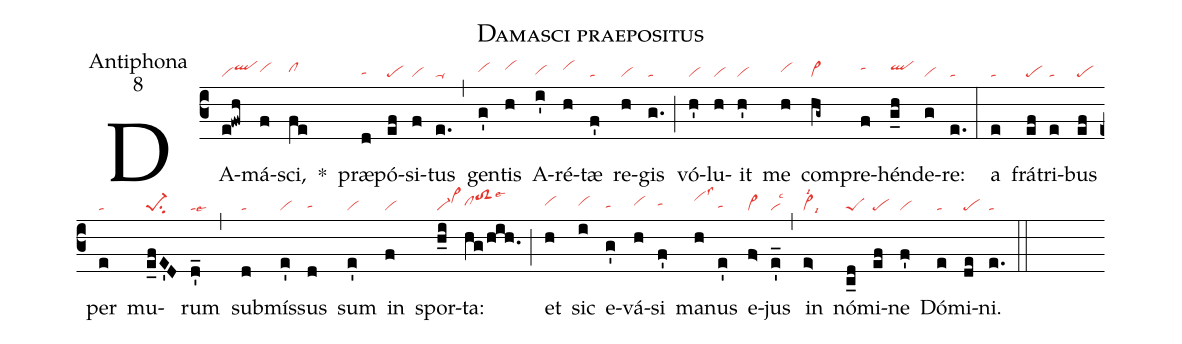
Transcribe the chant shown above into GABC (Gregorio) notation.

name:Damasci praepositus;
office-part:Antiphona;
mode:8;
nabc-lines:1;
%%
(c3)
DA(e!fwh|viqlhi)má(f|vihh)sci,(fe|clhh) *()
præ(d|tahg)pó(ef|pe)si(f|vi)tus(e.|ta-) (,)
gen(g'|vihh)tis(h|vihi) A(i'|vihg)ré(h|vihi)tæ(f'|ta) re(h|vi)gis(g.|ta) (;)
vó(h'|vi)lu(h|vi)it(h'|vi) me(h|vihh) com(hg~|vi>)pre(f|tahi)hén(g_h|qlhi)de(g|vi)re:(e.|ta) (:)
a(e|ta) frá(ef|pe)tri(e|ta)bus(ef|pe) per(e|ta) mu(e_fE'D|pe-1su2)rum(d'_|talse6) (,)
sub(d|ta)mís(e'|vi)sus(d|tahg) sum(e'|vi) in(f|vi) spor(h_i|vi-vi>hi)ta:(hg/hih.|clhhtoS2hjlse6) (;)
et(h|vihh) sic(i|vihh) e(g'|tahg)vá(h|vihh)si(f'|tahh) ma(h|vihjlss3)nus(e'|tahg) e(f>|vi>)jus(e'_|vilsc3) (,)
in(e>|vi>lsi2lsi9) nó(c_d|peS)mi(ef|pe)ne(f'|vi) Dó(e|ta)mi(de|pe)ni.(e.|ta) (::)
